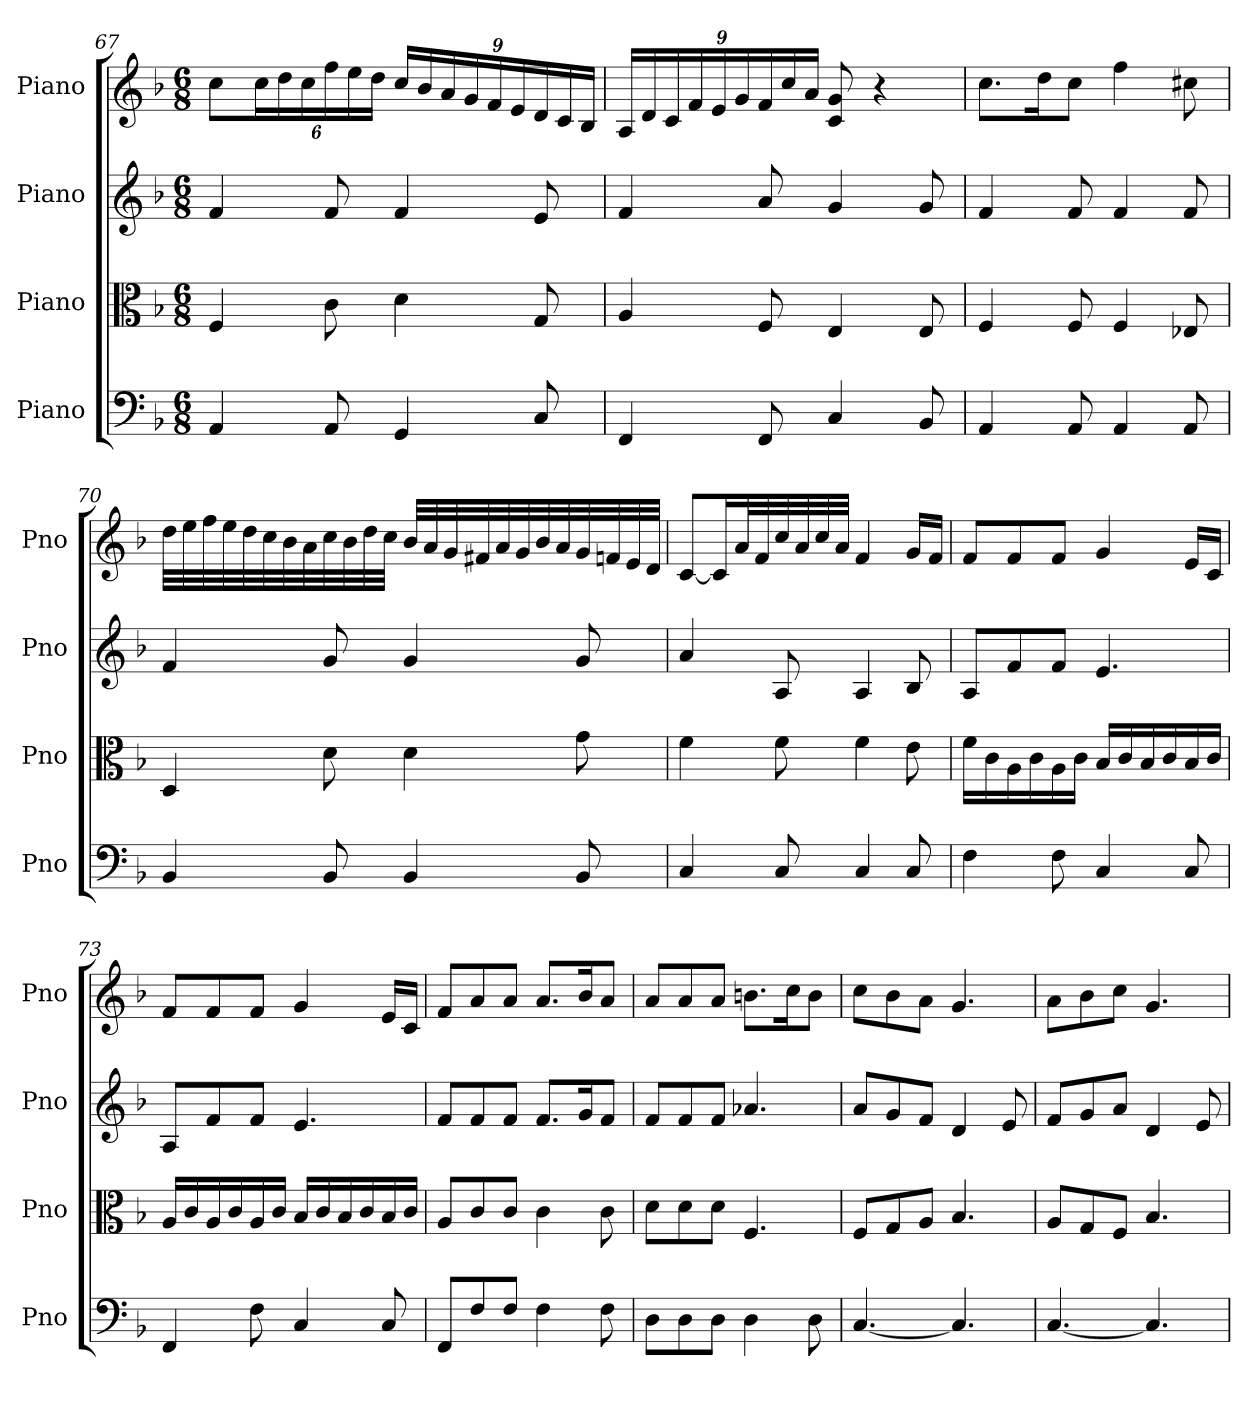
**kern	**kern	**kern	**kern
*part4	*part3	*part2	*part1
*staff4	*staff3	*staff2	*staff1
*I"Piano	*I"Piano	*I"Piano	*I"Piano
*I'Pno	*I'Pno	*I'Pno	*I'Pno
*clefF4	*clefC3	*clefG2	*clefG2
*k[b-]	*k[b-]	*k[b-]	*k[b-]
*M6/8	*M6/8	*M6/8	*M6/8
=67	=67	=67	=67
4AA/	4F/	4f/	8cc\L
*	*	*	*Xbrackettup
.	.	.	24cc\L
.	.	.	24dd\
.	.	.	24cc\
8AA/	8c\	8f/	24ff\
.	.	.	24ee\
.	.	.	24dd\JJ
4GG/	4d\	4f/	24cc/LL
.	.	.	24b-/
.	.	.	24a/
.	.	.	24g/
.	.	.	24f/
.	.	.	24e/
8C/	8G/	8e/	24d/
.	.	.	24c/
.	.	.	24B-/JJ
=68	=68	=68	=68
4FF/	4A/	4f/	24A/LL
.	.	.	24d/
.	.	.	24c/
.	.	.	24f/
.	.	.	24e/
.	.	.	24g/
8FF/	8F/	8a/	24f/
.	.	.	24cc/
.	.	.	24a/JJ
4C/	4E/	4g/	8c/ 8g/
.	.	.	4r
8BB-/	8E/	8g/	.
!!LO:LB:g=z
=69	=69	=69	=69
4AA/	4F/	4f/	8.cc\L
.	.	.	16dd\K
8AA/	8F/	8f/	8cc\J
4AA/	4F/	4f/	4ff\
8AA/	8E-X/	8f/	8cc#X\
=70	=70	=70	=70
4BB-/	4D/	4f/	32dd\LLL
.	.	.	32ee\
.	.	.	32ff\
.	.	.	32ee\
.	.	.	32dd\
.	.	.	32cc\
.	.	.	32b-\
.	.	.	32a\
8BB-/	8d\	8g/	32cc\
.	.	.	32b-\
.	.	.	32dd\
.	.	.	32cc\JJJ
4BB-/	4d\	4g/	32b-/LLL
.	.	.	32a/
.	.	.	32g/
.	.	.	32f#X/
.	.	.	32a/
.	.	.	32g/
.	.	.	32b-/
.	.	.	32a/
8BB-/	8g\	8g/	32g/
.	.	.	32fn/
.	.	.	32e/
.	.	.	32d/JJJ
=71	=71	=71	=71
4C/	4f\	4a/	[8c/L
.	.	.	16c/L]
.	.	.	32a/L
.	.	.	32f/
8C/	8f\	8A/	32cc/
.	.	.	32a/
.	.	.	32cc/
.	.	.	32a/JJJ
4C/	4f\	4A/	4f/
8C/	8e\	8B-/	16g/LL
.	.	.	16f/JJ
!!LO:LB:g=z
=72	=72	=72	=72
4F\	16f\LL	8A/L	8f/L
.	16c\	.	.
.	16A\	8f/	8f/
.	16c\	.	.
8F\	16A\	8f/J	8f/J
.	16c\JJ	.	.
4C/	16B-/LL	4.e/	4g/
.	16c/	.	.
.	16B-/	.	.
.	16c/	.	.
8C/	16B-/	.	16e/LL
.	16c/JJ	.	16c/JJ
=73	=73	=73	=73
4FF/	16A/LL	8A/L	8f/L
.	16c/	.	.
.	16A/	8f/	8f/
.	16c/	.	.
8F\	16A/	8f/J	8f/J
.	16c/JJ	.	.
4C/	16B-/LL	4.e/	4g/
.	16c/	.	.
.	16B-/	.	.
.	16c/	.	.
8C/	16B-/	.	16e/LL
.	16c/JJ	.	16c/JJ
=74	=74	=74	=74
8FF/L	8A/L	8f/L	8f/L
8F/	8c/	8f/	8a/
8F/J	8c/J	8f/J	8a/J
4F\	4c\	8.f/L	8.a/L
.	.	16g/K	16b-/K
8F\	8c\	8f/J	8a/J
=75	=75	=75	=75
8D\L	8d\L	8f/L	8a/L
8D\	8d\	8f/	8a/
8D\J	8d\J	8f/J	8a/J
4D\	4.F/	4.a-X/	8.bn\L
.	.	.	16cc\K
8D\	.	.	8b\J
=76	=76	=76	=76
[4.C/	8F/L	8a/L	8cc\L
.	8G/	8g/	8b-\
.	8A/J	8f/J	8a\J
4.C/]	4.B-/	4d/	4.g/
.	.	8e/	.
!!LO:PB:g=z
=77	=77	=77	=77
[4.C/	8A/L	8f/L	8a\L
.	8G/	8g/	8b-\
.	8F/J	8a/J	8cc\J
4.C/]	4.B-/	4d/	4.g/
.	.	8e/	.
=	=	=	=
*-	*-	*-	*-
